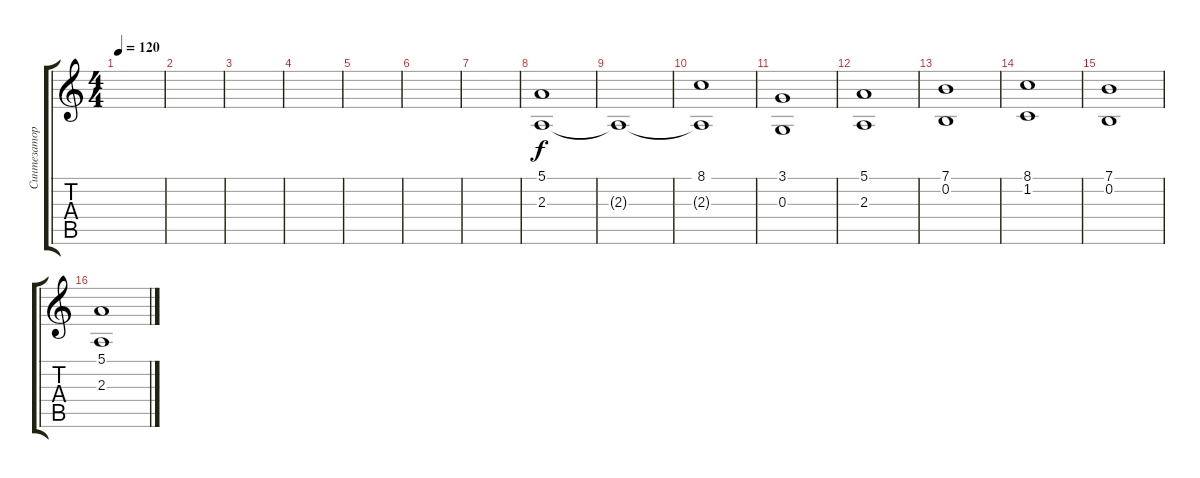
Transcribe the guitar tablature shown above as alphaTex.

\track ("Синтезатор 2 (Мустис)" "Синтезатор") {instrument stringensemble1}
\staff {score tabs}
\tuning (E4 B3 G3 D3 A2 E2) {hide}
\ts (4 4)
\tempo 120
\clef g2
\ks c
|
|
|
|
|
|
|
(5.1 2.3).1{dy f volume 14} |
2.3{t}.1 |
(8.1 2.3{t}).1 |
(3.1 0.3).1 |
(5.1 2.3).1 |
(7.1 0.2).1 |
(8.1 1.2).1 |
(7.1 0.2).1 |
(5.1 2.3).1
